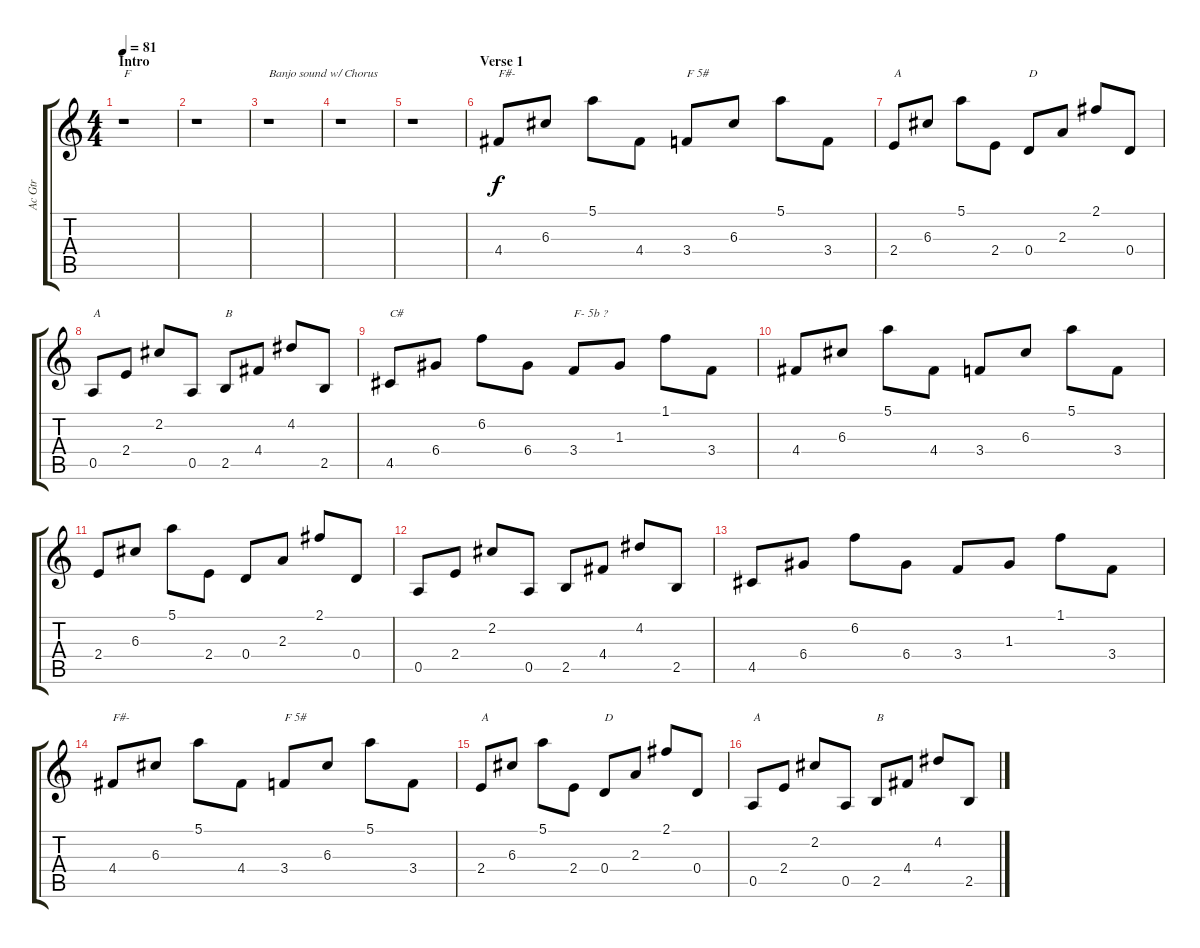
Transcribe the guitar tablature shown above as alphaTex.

\track ("Ac Gtr" "Ac Gtr") {instrument acousticguitarnylon}
\staff {score tabs}
\tuning (E4 B3 G3 D3 A2 E2) {hide}
\ts (4 4)
\section ("" "Intro")
\tempo 81
\clef g2
\ks c
r.1{txt "F" dy f instrument acousticguitarnylon} |
r.1 |
r.1{txt "Banjo sound w/ Chorus"} |
r.1 |
r.1 |
\section ("" "Verse 1")
4.4.8{txt "F#-"} 6.3.8 5.1.8 4.4.8 3.4.8{txt "F 5#"} 6.3.8 5.1.8 3.4.8 |
2.4.8{txt "A"} 6.3.8 5.1.8 2.4.8 0.4.8{txt "D"} 2.3.8 2.1.8 0.4.8 |
0.5.8{txt "A"} 2.4.8 2.2.8 0.5.8 2.5.8{txt "B"} 4.4.8 4.2.8 2.5.8 |
4.5.8{txt "C#"} 6.4.8 6.2.8 6.4.8 3.4.8{txt "F- 5b ?"} 1.3.8 1.1.8 3.4.8 |
4.4.8 6.3.8 5.1.8 4.4.8 3.4.8 6.3.8 5.1.8 3.4.8 |
2.4.8 6.3.8 5.1.8 2.4.8 0.4.8 2.3.8 2.1.8 0.4.8 |
0.5.8 2.4.8 2.2.8 0.5.8 2.5.8 4.4.8 4.2.8 2.5.8 |
4.5.8 6.4.8 6.2.8 6.4.8 3.4.8 1.3.8 1.1.8 3.4.8 |
4.4.8{txt "F#-"} 6.3.8 5.1.8 4.4.8 3.4.8{txt "F 5#"} 6.3.8 5.1.8 3.4.8 |
2.4.8{txt "A"} 6.3.8 5.1.8 2.4.8 0.4.8{txt "D"} 2.3.8 2.1.8 0.4.8 |
0.5.8{txt "A"} 2.4.8 2.2.8 0.5.8 2.5.8{txt "B"} 4.4.8 4.2.8 2.5.8
